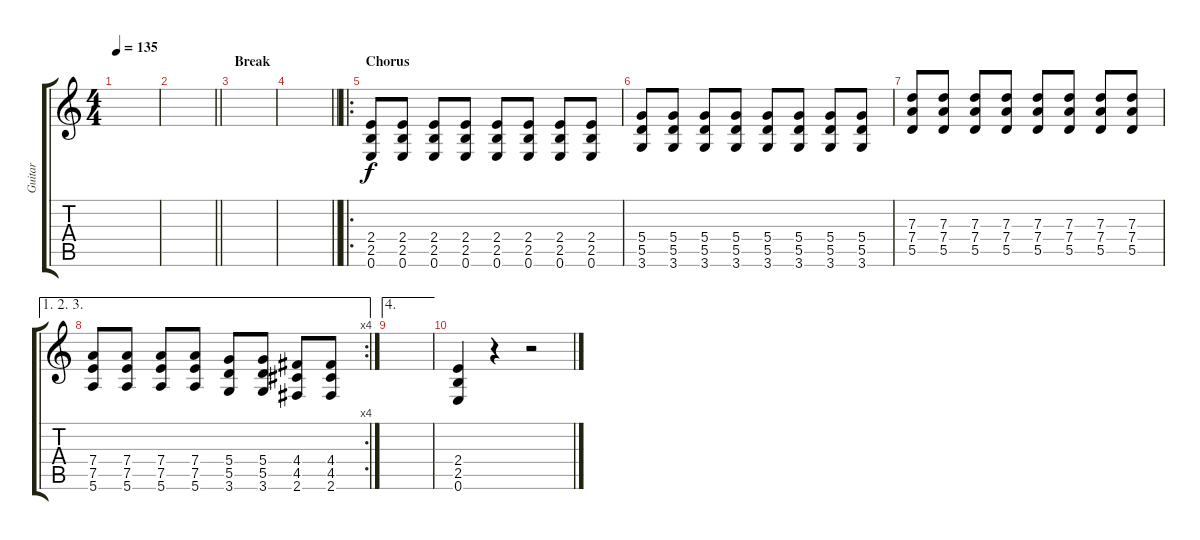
\track ("Guitar" "Guitar") {instrument distortionguitar}
\staff {score tabs}
\tuning (E4 B3 G3 D3 A2 E2) {hide}
\ts (4 4)
\tempo 135
\clef g2
\ks c
|
\barLineRight lightlight
|
\section ("" "Break")
|
\barLineRight lightlight
|
\ro
\section ("" "Chorus")
(2.4 2.5 0.6).8 (2.4 2.5 0.6).8 (2.4 2.5 0.6).8 (2.4 2.5 0.6).8 (2.4 2.5 0.6).8 (2.4 2.5 0.6).8 (2.4 2.5 0.6).8 (2.4 2.5 0.6).8 |
(5.4 5.5 3.6).8 (5.4 5.5 3.6).8 (5.4 5.5 3.6).8 (5.4 5.5 3.6).8 (5.4 5.5 3.6).8 (5.4 5.5 3.6).8 (5.4 5.5 3.6).8 (5.4 5.5 3.6).8 |
(7.3 7.4 5.5).8 (7.3 7.4 5.5).8 (7.3 7.4 5.5).8 (7.3 7.4 5.5).8 (7.3 7.4 5.5).8 (7.3 7.4 5.5).8 (7.3 7.4 5.5).8 (7.3 7.4 5.5).8 |
\ae (1 2 3)
\rc 4
(7.4 7.5 5.6).8 (7.4 7.5 5.6).8 (7.4 7.5 5.6).8 (7.4 7.5 5.6).8 (5.4 5.5 3.6).8 (5.4 5.5 3.6).8 (4.4 4.5 2.6).8 (4.4 4.5 2.6).8 |
\ae 4
|
(2.4 2.5 0.6).4 r.4 r.2
